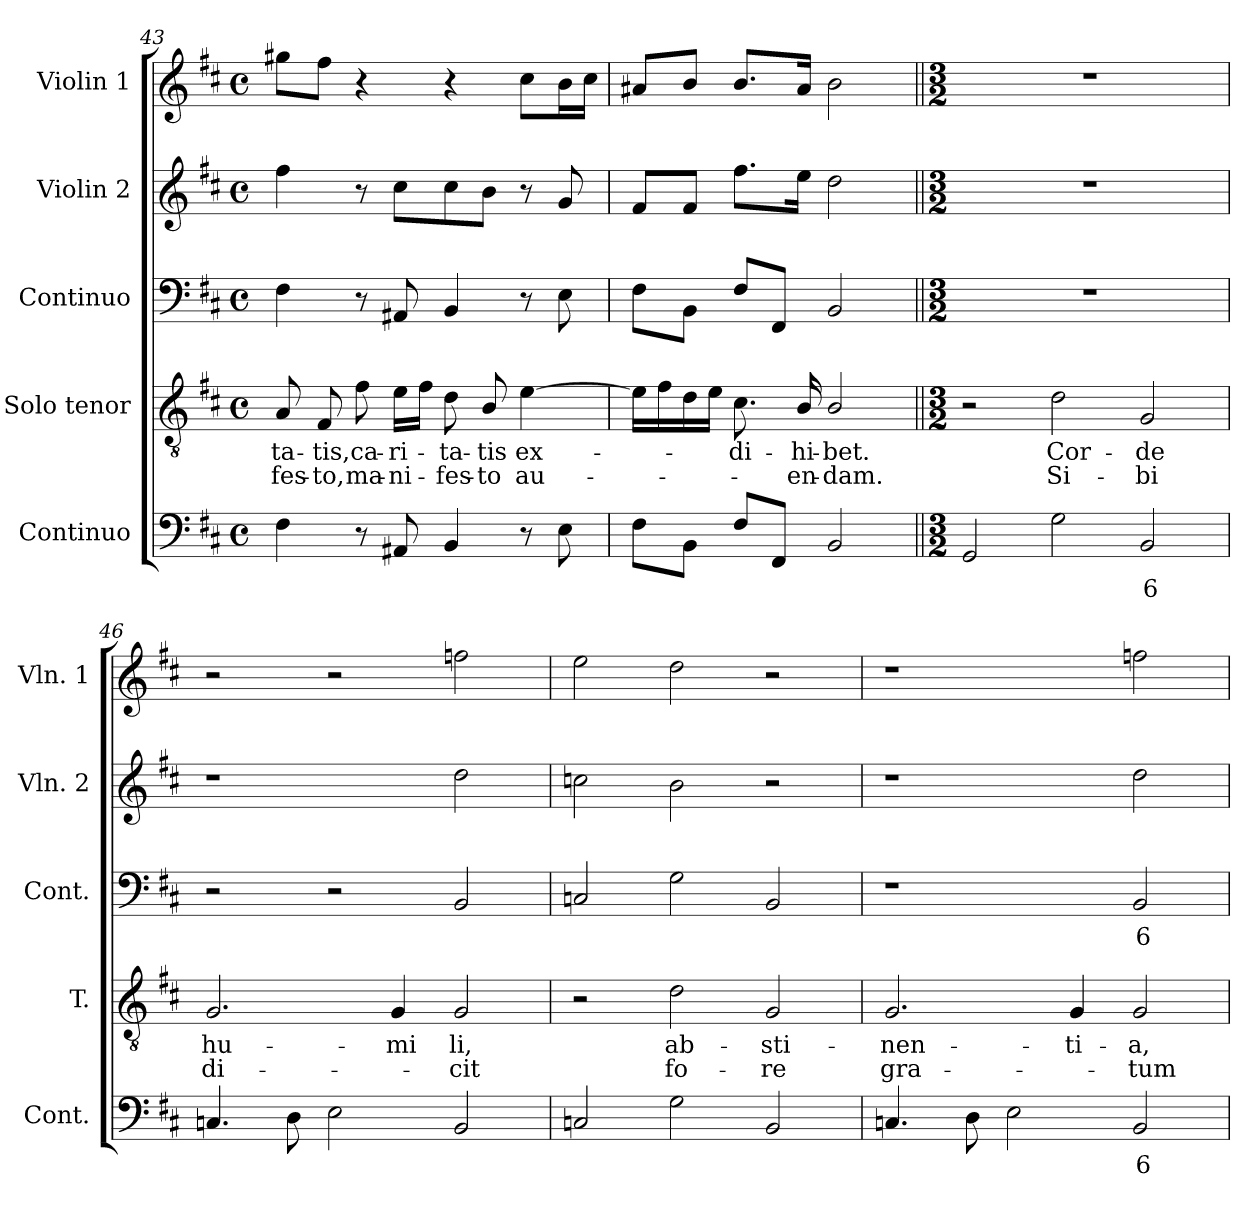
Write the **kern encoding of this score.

**kern	**text	**kern	**text	**text	**kern	**text	**kern	**kern
*part5	*part5	*part4	*part4	*part4	*part3	*part3	*part2	*part1
*staff5	*staff5	*staff4	*staff4	*staff4	*staff3	*staff3	*staff2	*staff1
*I"Continuo	*	*I"Solo tenor	*	*	*I"Continuo	*	*I"Violin 2	*I"Violin 1
*I'Cont.	*	*I'T.	*	*	*I'Cont.	*	*I'Vln. 2	*I'Vln. 1
!!LO:LB:g=z
*clefF4	*	*clefGv2	*	*	*clefF4	*	*clefG2	*clefG2
*	*	*ITrd7c12	*	*	*	*	*	*
*k[f#c#]	*	*k[f#c#]	*	*	*k[f#c#]	*	*k[f#c#]	*k[f#c#]
*D:	*	*D:	*	*	*D:	*	*D:	*D:
*M4/4	*	*M4/4	*	*	*M4/4	*	*M4/4	*M4/4
*met(c)	*	*met(c)	*	*	*met(c)	*	*met(c)	*met(c)
=43	=43	=43	=43	=43	=43	=43	=43	=43
!	!	!	!LO:LY:b:color=#000000	!LO:LY:b:color=#000000	!	!	!	!
4F#i\	.	8AAi/	-ta-	-fes-	4F#i\	.	4ff#i\	8gg#Xi\L
!	!	!	!LO:LY:b:color=#000000	!LO:LY:b:color=#000000	!	!	!	!
.	.	8FF#i/	-tis,	-to,	.	.	.	8ff#i\J
!	!	!	!LO:LY:b:color=#000000	!LO:LY:b:color=#000000	!	!	!	!
8r	.	8F#i\	ca-	ma-	8r	.	8r	4r
!	!	!	!LO:LY:b:color=#000000	!LO:LY:b:color=#000000	!	!	!	!
8AA#Xi/	.	16Ei\LL	-ri-	-ni-	8AA#Xi/	.	8cc#i\L	.
.	.	16F#i\JJ	.	.	.	.	.	.
!	!	!	!LO:LY:b:color=#000000	!LO:LY:b:color=#000000	!	!	!	!
4BBi/	.	8Di\	-ta-	-fes-	4BBi/	.	8cc#i\	4r
!	!	!	!LO:LY:b:color=#000000	!LO:LY:b:color=#000000	!	!	!	!
.	.	8BBi/	-tis	-to	.	.	8bi\J	.
!	!	!	!LO:LY:b:color=#000000	!LO:LY:b:color=#000000	!	!	!	!
8r	.	[>4Ei\	ex-	au-	8r	.	8r	8cc#i\L
8Ei\	.	.	.	.	8Ei\	.	8gi/	16bi\L
.	.	.	.	.	.	.	.	16cc#i\JJ
=44	=44	=44	=44	=44	=44	=44	=44	=44
8F#i\L	.	16Ei\LL]	.	.	8F#i\L	.	8f#i/L	8a#Xi/L
.	.	16F#i\	.	.	.	.	.	.
8BBi\J	.	16Di\	.	.	8BBi\J	.	8f#i/J	8bi/J
.	.	16Ei\JJ	.	.	.	.	.	.
!	!	!	!LO:LY:b:color=#000000	!	!	!	!	!
8F#i/L	.	8.C#i\	-di-	.	8F#i/L	.	8.ff#i\L	8.bi/L
8FF#i/J	.	.	.	.	8FF#i/J	.	.	.
!	!	!	!LO:LY:b:color=#000000	!LO:LY:b:color=#000000	!	!	!	!
.	.	16BBi/	-hi-	-en-	.	.	16eei\Jk	16a#i/Jk
!	!	!	!LO:LY:b:color=#000000	!LO:LY:b:color=#000000	!	!	!	!
2BBi/	.	2BBi/	-bet.	-dam.	2BBi/	.	2ddi\	2bi\
!!LO:PB:g=z
=45||	=45||	=45||	=45||	=45||	=45||	=45||	=45||	=45||
*M3/2	*	*M3/2	*	*	*M3/2	*	*M3/2	*M3/2
*	*	*	*	*	*	*	*	*MM140
!	!	!	!	!	!LO:N:vis=1	!	!LO:N:vis=1	!LO:N:vis=1
2GGi/	.	2r	.	.	1.r	.	1.r	1.r
!	!	!	!LO:LY:b:color=#000000	!LO:LY:b:color=#000000	!	!	!	!
2Gi\	.	2Di\	Cor-	Si-	.	.	.	.
!	!LO:LY:b:color=#000000	!	!	!	!	!	!	!
!	!	!	!LO:LY:b:color=#000000	!LO:LY:b:color=#000000	!	!	!	!
2BBi/	6	2GGi/	-de	-bi	.	.	.	.
=46	=46	=46	=46	=46	=46	=46	=46	=46
!	!	!	!LO:LY:b:color=#000000	!LO:LY:b:color=#000000	!	!	!	!
4.Cni/	.	2.GGi/	hu-	di-	2r	.	1r	2r
8Di\	.	.	.	.	.	.	.	.
2Ei\	.	.	.	.	2r	.	.	2r
!	!	!	!LO:LY:b:color=#000000	!	!	!	!	!
.	.	4GGi/	-mi	.	.	.	.	.
!	!	!	!LO:LY:b:color=#000000	!LO:LY:b:color=#000000	!	!	!	!
2BBi/	.	2GGi/	li,	-cit	2BBi/	.	2ddi\	2ffni\
=47	=47	=47	=47	=47	=47	=47	=47	=47
2Cni/	.	2r	.	.	2Cni/	.	2ccni\	2eei\
!	!	!	!LO:LY:b:color=#000000	!LO:LY:b:color=#000000	!	!	!	!
2Gi\	.	2Di\	ab-	fo-	2Gi\	.	2bi\	2ddi\
!	!	!	!LO:LY:b:color=#000000	!LO:LY:b:color=#000000	!	!	!	!
2BBi/	.	2GGi/	-sti-	-re	2BBi/	.	2r	2r
=48	=48	=48	=48	=48	=48	=48	=48	=48
!	!	!	!LO:LY:b:color=#000000	!LO:LY:b:color=#000000	!	!	!	!
4.Cni/	.	2.GGi/	-nen-	gra-	1r	.	1r	1r
8Di\	.	.	.	.	.	.	.	.
2Ei\	.	.	.	.	.	.	.	.
!	!	!	!LO:LY:b:color=#000000	!	!	!	!	!
.	.	4GGi/	-ti-	.	.	.	.	.
!	!LO:LY:b:color=#000000	!	!	!	!	!	!	!
!	!	!	!LO:LY:b:color=#000000	!LO:LY:b:color=#000000	!	!	!	!
!	!	!	!	!	!	!LO:LY:b:color=#000000	!	!
2BBi/	6	2GGi/	-a,	-tum	2BBi/	6	2ddi\	2ffni\
=	=	=	=	=	=	=	=	=
*-	*-	*-	*-	*-	*-	*-	*-	*-
